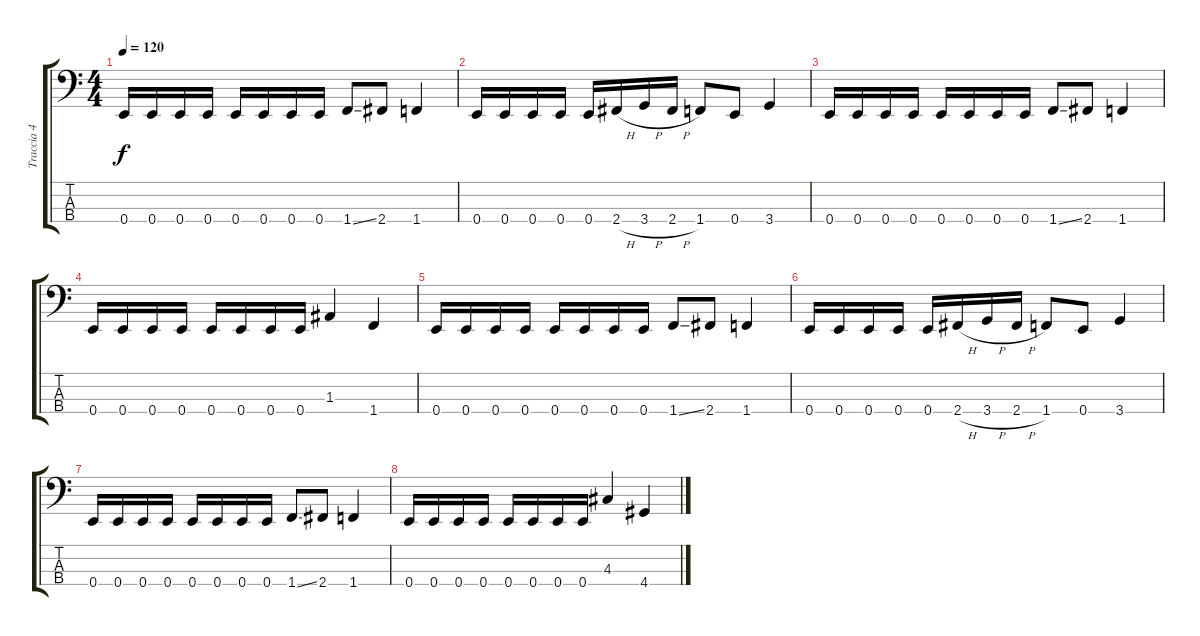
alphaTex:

\track ("Traccia 4" "Traccia 4") {instrument electricbassfinger}
\staff {score tabs}
\tuning (G2 D2 A1 E1) {hide}
\ts (4 4)
\tempo 120
\clef f4
\ks c
0.4.16{dy f} 0.4.16 0.4.16 0.4.16 0.4.16 0.4.16 0.4.16 0.4.16 1.4{ss}.8 2.4.8 1.4.4 |
0.4.16 0.4.16 0.4.16 0.4.16 0.4.16 2.4{h}.16 3.4{h}.16 2.4{h}.16 1.4.8 0.4.8 3.4.4 |
0.4.16 0.4.16 0.4.16 0.4.16 0.4.16 0.4.16 0.4.16 0.4.16 1.4{ss}.8 2.4.8 1.4.4 |
0.4.16 0.4.16 0.4.16 0.4.16 0.4.16 0.4.16 0.4.16 0.4.16 1.3.4 1.4.4 |
0.4.16 0.4.16 0.4.16 0.4.16 0.4.16 0.4.16 0.4.16 0.4.16 1.4{ss}.8 2.4.8 1.4.4 |
0.4.16 0.4.16 0.4.16 0.4.16 0.4.16 2.4{h}.16 3.4{h}.16 2.4{h}.16 1.4.8 0.4.8 3.4.4 |
0.4.16 0.4.16 0.4.16 0.4.16 0.4.16 0.4.16 0.4.16 0.4.16 1.4{ss}.8 2.4.8 1.4.4 |
0.4.16 0.4.16 0.4.16 0.4.16 0.4.16 0.4.16 0.4.16 0.4.16 4.3.4 4.4.4
